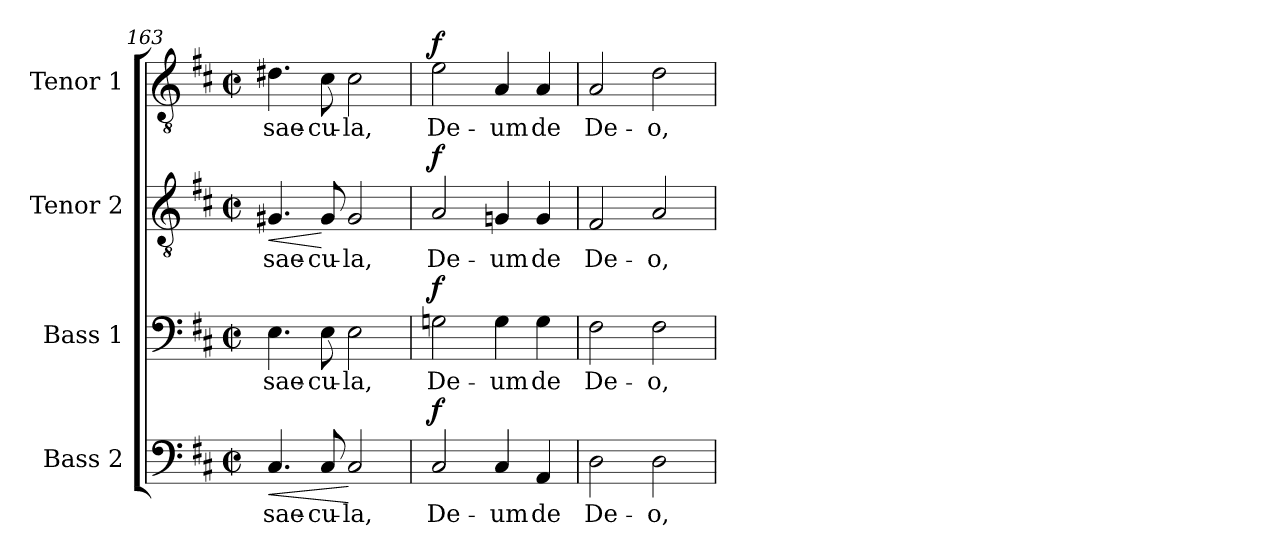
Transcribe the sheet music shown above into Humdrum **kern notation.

**kern	**text	**dynam	**kern	**text	**dynam	**kern	**text	**dynam	**kern	**text	**dynam
*part4	*part4	*part4	*part3	*part3	*part3	*part2	*part2	*part2	*part1	*part1	*part1
*staff4	*staff4	*staff4	*staff3	*staff3	*staff3	*staff2	*staff2	*staff2	*staff1	*staff1	*staff1
*I"Bass 2	*	*	*I"Bass 1	*	*	*I"Tenor 2	*	*	*I"Tenor 1	*	*
*I'B. 2	*	*	*I'B. 1	*	*	*I'T. 2	*	*	*I'T. 1	*	*
*clefF4	*	*	*clefF4	*	*	*clefGv2	*	*	*clefGv2	*	*
*k[f#c#]	*	*	*k[f#c#]	*	*	*k[f#c#]	*	*	*k[f#c#]	*	*
*D:	*	*	*D:	*	*	*D:	*	*	*D:	*	*
*M2/2	*	*	*M2/2	*	*	*M2/2	*	*	*M2/2	*	*
*met(c|)	*	*	*met(c|)	*	*	*met(c|)	*	*	*met(c|)	*	*
=163	=163	=163	=163	=163	=163	=163	=163	=163	=163	=163	=163
!	!LO:LY:b	!LO:HP:b	!	!LO:LY:b	!	!	!LO:LY:b	!LO:HP:b	!	!LO:LY:b	!
4.C#/	sae-	<	4.E\	sae-	.	4.G#X/	sae-	<	4.d#X\	sae-	.
!	!LO:LY:b	!	!	!LO:LY:b	!	!	!LO:LY:b	!	!	!LO:LY:b	!
8C#/	-cu-	.	8E\	-cu-	.	8G#/	-cu-	[	8c#\	-cu-	.
!	!LO:LY:b	!	!	!LO:LY:b	!	!	!LO:LY:b	!	!	!LO:LY:b	!
2C#/	-la,	[	2E\	-la,	.	2G#/	-la,	.	2c#\	-la,	.
=164	=164	=164	=164	=164	=164	=164	=164	=164	=164	=164	=164
!	!LO:LY:b	!LO:DY:a	!	!LO:LY:b	!LO:DY:a	!	!LO:LY:b	!LO:DY:a	!	!LO:LY:b	!LO:DY:a
2C#/	De-	f	2Gn\	De-	f	2A/	De-	f	2e\	De-	f
!	!LO:LY:b	!	!	!LO:LY:b	!	!	!LO:LY:b	!	!	!LO:LY:b	!
4C#/	-um	.	4G\	-um	.	4Gn/	-um	.	4A/	-um	.
!	!LO:LY:b	!	!	!LO:LY:b	!	!	!LO:LY:b	!	!	!LO:LY:b	!
4AA/	de	.	4G\	de	.	4G/	de	.	4A/	de	.
=165	=165	=165	=165	=165	=165	=165	=165	=165	=165	=165	=165
!	!LO:LY:b	!	!	!LO:LY:b	!	!	!LO:LY:b	!	!	!LO:LY:b	!
2D\	De-	.	2F#\	De-	.	2F#/	De-	.	2A/	De-	.
!	!LO:LY:b	!	!	!LO:LY:b	!	!	!LO:LY:b	!	!	!LO:LY:b	!
2D\	-o,	.	2F#\	-o,	.	2A/	-o,	.	2d\	-o,	.
=	=	=	=	=	=	=	=	=	=	=	=
*-	*-	*-	*-	*-	*-	*-	*-	*-	*-	*-	*-
